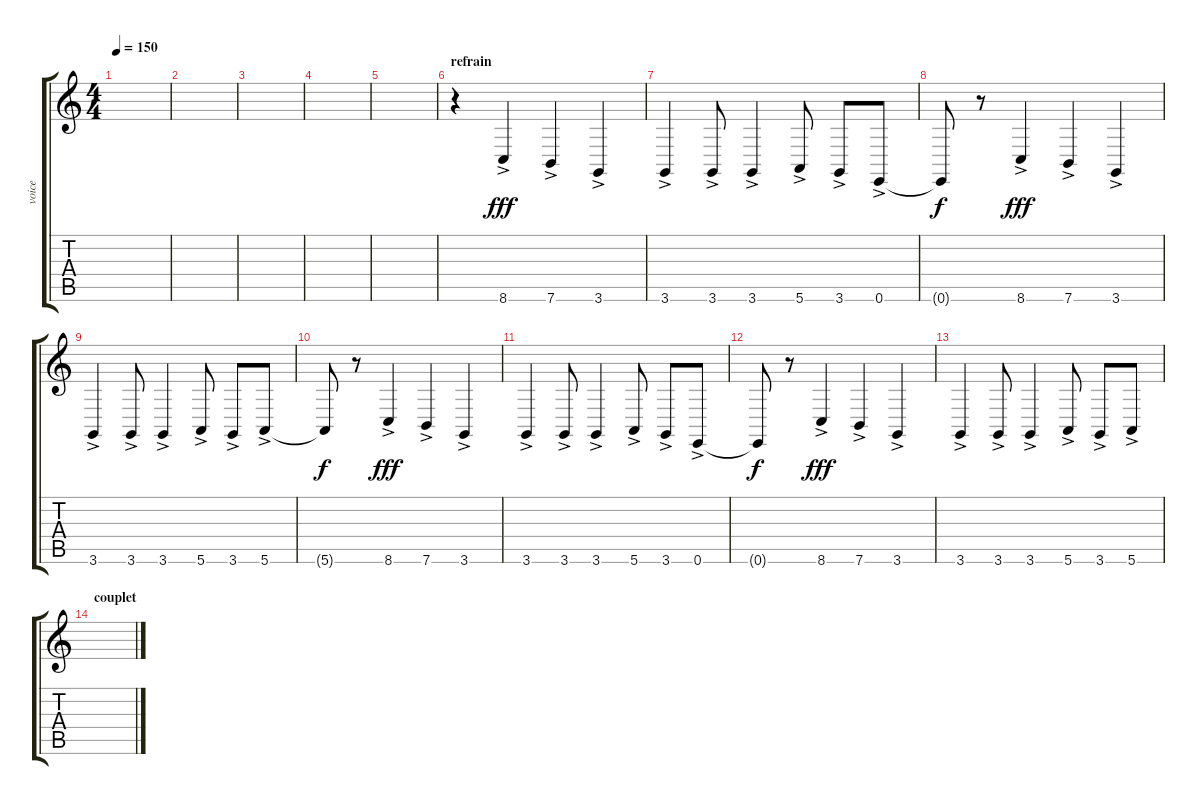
\track ("voice " "voice ") {instrument baritonesax}
\staff {score tabs}
\tuning (E4 B3 G3 D3 A2 E2) {hide}
\ts (4 4)
\tempo 150
\clef g2
\ks c
|
|
|
|
|
\section ("" "refrain")
r.4 8.6{ac}.4{dy fff} 7.6{ac}.4 3.6{ac}.4 |
3.6{ac}.4 3.6{ac}.8 3.6{ac}.4 5.6{ac}.8 3.6{ac}.8 0.6{ac}.8 |
0.6{t}.8{dy f} r.8 8.6{ac}.4{dy fff} 7.6{ac}.4 3.6{ac}.4 |
3.6{ac}.4 3.6{ac}.8 3.6{ac}.4 5.6{ac}.8 3.6{ac}.8 5.6{ac}.8 |
5.6{t}.8{dy f} r.8 8.6{ac}.4{dy fff} 7.6{ac}.4 3.6{ac}.4 |
3.6{ac}.4 3.6{ac}.8 3.6{ac}.4 5.6{ac}.8 3.6{ac}.8 0.6{ac}.8 |
0.6{t}.8{dy f} r.8 8.6{ac}.4{dy fff} 7.6{ac}.4 3.6{ac}.4 |
3.6{ac}.4 3.6{ac}.8 3.6{ac}.4 5.6{ac}.8 3.6{ac}.8 5.6{ac}.8 |
\section ("" "couplet")
